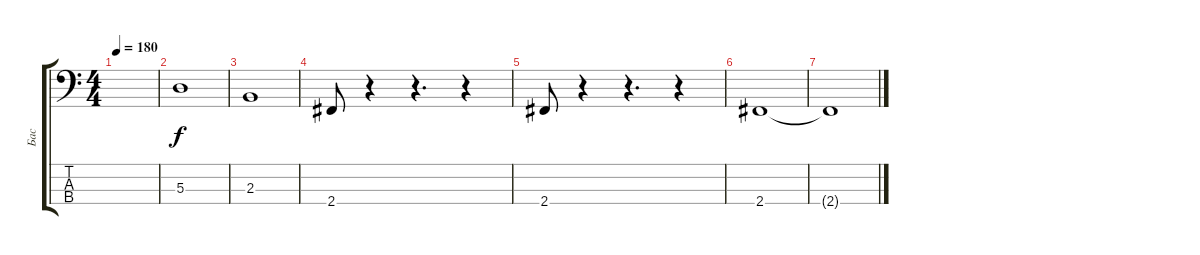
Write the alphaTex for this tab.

\track ("Бас" "Бас") {instrument electricbassfinger}
\staff {score tabs}
\tuning (G2 D2 A1 E1) {hide}
\ts (4 4)
\tempo 180
\clef f4
\ks c
|
5.3.1 |
2.3.1 |
2.4.8 r.4 r.4{d} r.4 |
2.4.8 r.4 r.4{d} r.4 |
2.4.1 |
2.4{t}.1
